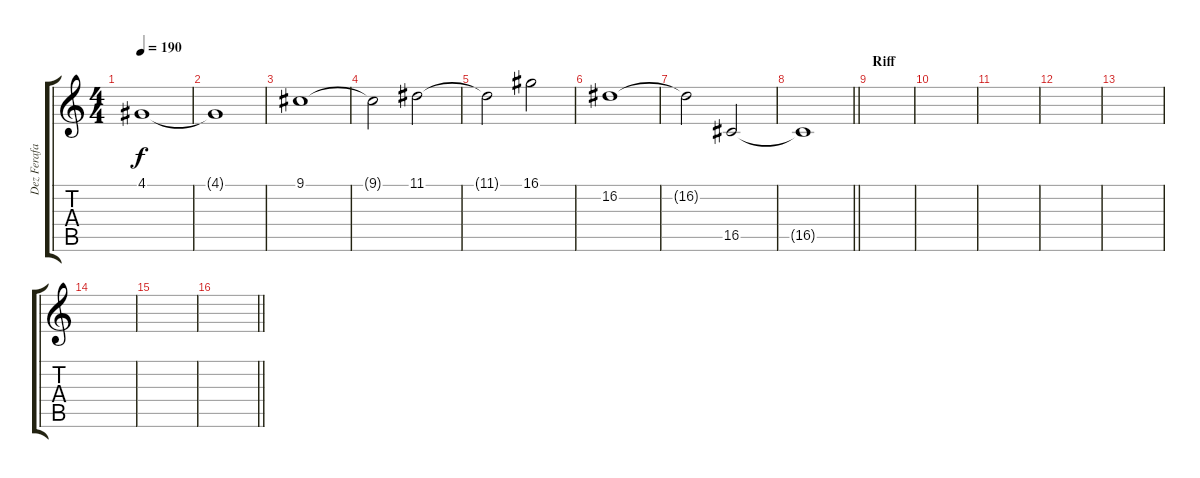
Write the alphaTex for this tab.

\track ("Dez Ferafa???(Chior Keys)" "Dez Ferafa") {instrument stringensemble2}
\staff {score tabs}
\tuning (E4 B3 G3 D3 A2 E2) {hide}
\ts (4 4)
\tempo 190
\clef g2
\ks c
4.1.1{dy f} |
4.1{t}.1 |
9.1.1{volume 1 instrument distortionguitar} |
9.1{t}.2 11.1.2{volume 2} |
11.1{t}.2 16.1.2{volume 2} |
16.2.1{volume 1} |
16.2{t}.2 16.5.2{volume 2} |
\barLineRight lightlight
16.5{t}.1 |
\section ("" "Riff")
|
|
|
|
|
|
|
\barLineRight lightlight
